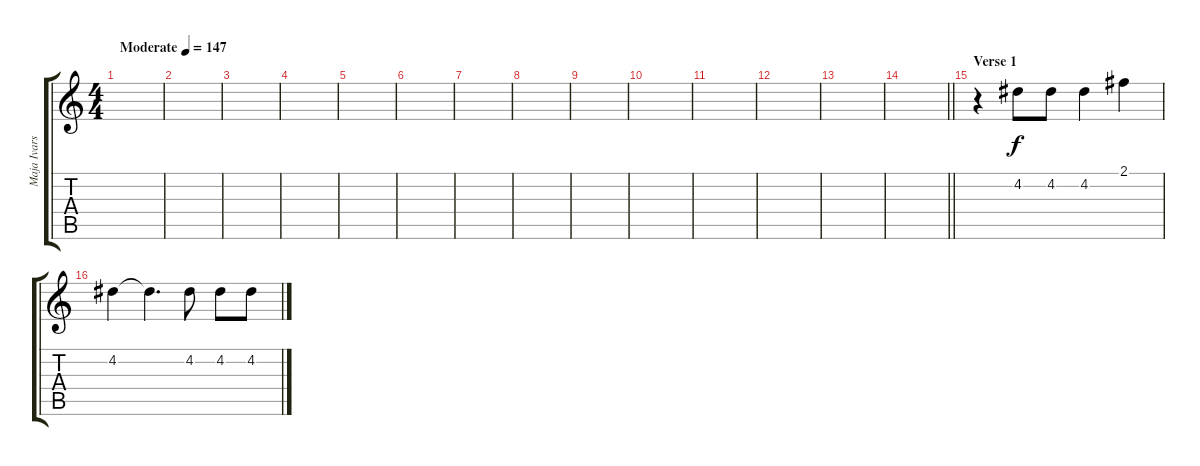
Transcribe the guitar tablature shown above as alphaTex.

\track ("Maja Ivarsson" "Maja Ivars") {instrument distortionguitar}
\staff {score tabs}
\tuning (E4 B3 G3 D3 A2 E2) {hide}
\ts (4 4)
\tempo (147 "Moderate")
\clef g2
\ks c
|
|
|
|
|
|
|
|
|
|
|
|
|
\barLineRight lightlight
|
\section ("" "Verse 1")
r.4 4.2.8 4.2.8 4.2.4 2.1.4 |
4.2.4 4.2{t}.4{d} 4.2.8 4.2.8 4.2.8
